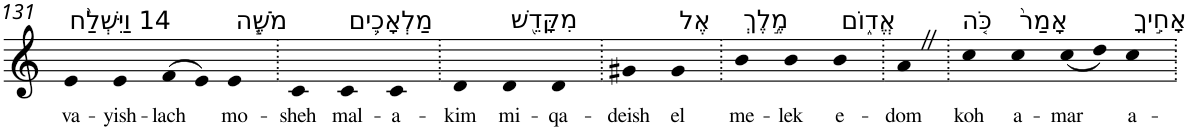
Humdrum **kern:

**kern	**text
*part1	*part1
*staff1	*staff1
*I"Piano	*
*I'Pno	*
!!LO:PB:g=z
*clefG2	*
*k[]	*
=131	=131
!LO:TX:a:t=14 וַיִּשְׁלַ֨ח	!
!	!LO:LY:b
4e	va-
!	!LO:LY:b
4e	-yish-
!	!LO:LY:b
(>8f	-lach
8e)	.
!LO:TX:a:t=מֹשֶׁ֧ה	!
!	!LO:LY:b
4e	mo-
=132.	=132.
!	!LO:LY:b
4c	-sheh
!LO:TX:a:t=מַלְאָכִ֛ים	!
!	!LO:LY:b
4c	mal-
!	!LO:LY:b
4c	-a-
=133.	=133.
!	!LO:LY:b
4d	-kim
!LO:TX:a:t=מִקָּדֵ֖שׁ	!
!	!LO:LY:b
4d	mi-
!	!LO:LY:b
4d	-qa-
=134.	=134.
!	!LO:LY:b
4g#X	-deish
!LO:TX:a:t=אֶל	!
!	!LO:LY:b
4g#	el
=135.	=135.
!LO:TX:a:t=מֶ֣לֶךְ	!
!	!LO:LY:b
4b	me-
!	!LO:LY:b
4b	-lek
!LO:TX:a:t=אֱד֑וֹם	!
!	!LO:LY:b
4b	e-
=136.	=136.
!	!LO:LY:b
4aZ	-dom
=137.	=137.
!LO:TX:a:t=כֹּ֤ה	!
!	!LO:LY:b
4cc	koh
!LO:TX:a:t=אָמַר֙	!
!	!LO:LY:b
4cc	a-
!	!LO:LY:b
(<8cc	-mar
8dd)	.
!LO:TX:a:t=אָחִ֣יךָ	!
!	!LO:LY:b
4cc	a-
=.	=.
*-	*-
